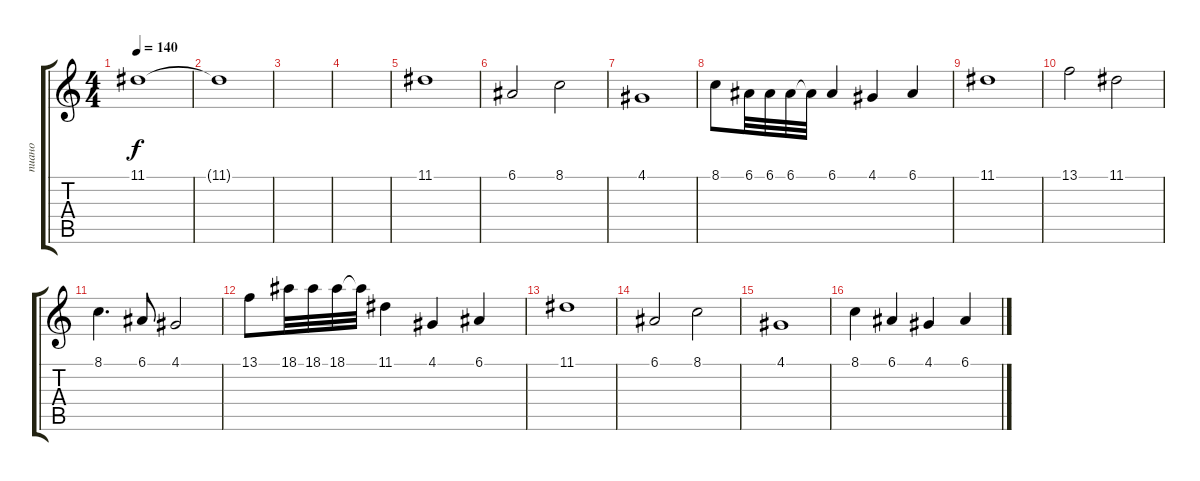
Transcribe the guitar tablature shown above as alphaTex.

\track ("пиано" "пиано") {instrument electricpiano1}
\staff {score tabs}
\tuning (E4 B3 G3 D3 A2 E2) {hide}
\ts (4 4)
\tempo 140
\clef g2
\ks c
11.1.1{dy f} |
11.1{t}.1 |
|
|
11.1.1 |
6.1.2 8.1.2 |
4.1.1 |
8.1.8 6.1.32 6.1.32 6.1.32 6.1{t}.32 6.1.4 4.1.4 6.1.4 |
11.1.1 |
13.1.2 11.1.2 |
8.1.4{d} 6.1.8 4.1.2 |
13.1.8 18.1.32 18.1.32 18.1.32 18.1{t}.32 11.1.4 4.1.4 6.1.4 |
11.1.1 |
6.1.2 8.1.2 |
4.1.1 |
8.1.4 6.1.4 4.1.4 6.1.4
